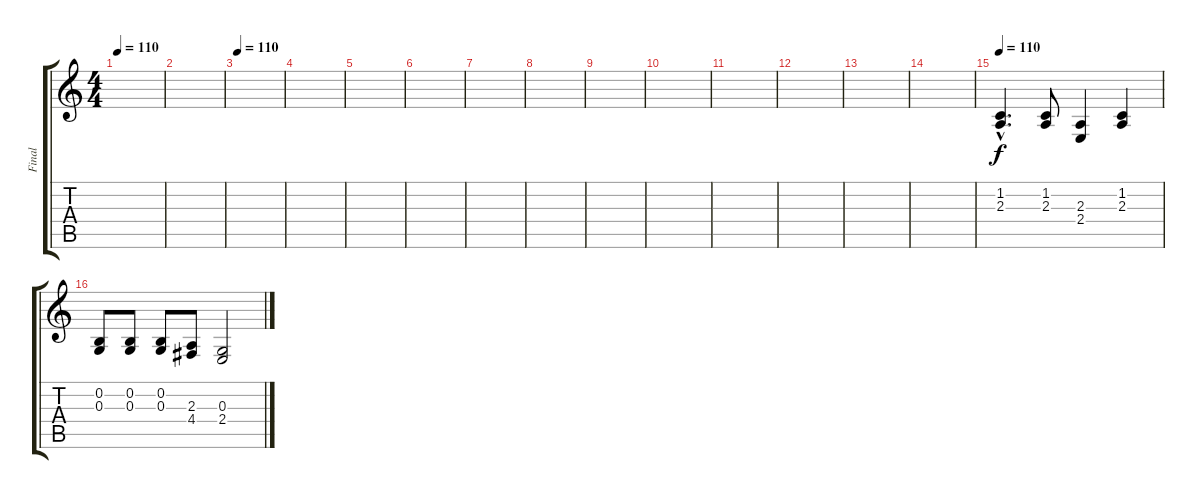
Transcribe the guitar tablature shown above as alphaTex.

\track ("Final" "Final") {instrument englishhorn}
\staff {score tabs}
\tuning (E4 B3 G3 D3 A2 E2) {hide}
\ts (4 4)
\tempo 110
\clef g2
\ks c
|
|
\tempo 110
|
|
|
|
|
|
|
|
|
|
|
|
\tempo 110
(1.2{hac} 2.3{hac}).4{d} (1.2 2.3).8 (2.3 2.4).4 (1.2 2.3).4 |
(0.2 0.3).8 (0.2 0.3).8 (0.2 0.3).8 (2.3 4.4).8 (0.3 2.4).2
